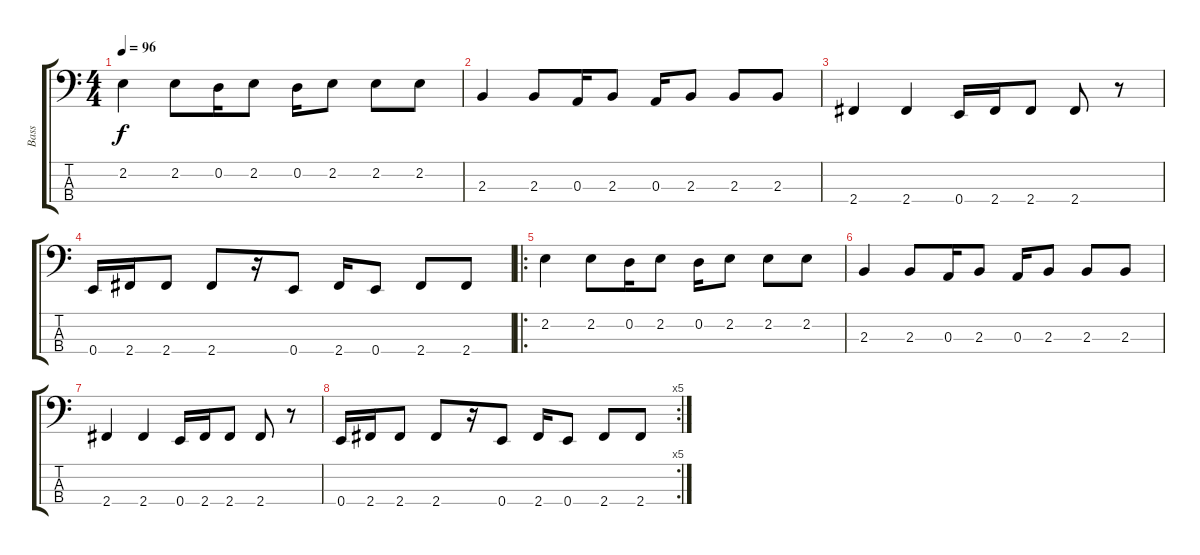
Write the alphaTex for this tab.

\track ("Bass" "Bass") {instrument electricbasspick}
\staff {score tabs}
\tuning (G2 D2 A1 E1) {hide}
\ts (4 4)
\tempo 96
\clef f4
\ks c
2.2.4{dy f} 2.2.8 0.2.16 2.2.8 0.2.16 2.2.8 2.2.8 2.2.8 |
2.3.4 2.3.8 0.3.16 2.3.8 0.3.16 2.3.8 2.3.8 2.3.8 |
2.4.4 2.4.4 0.4.16 2.4.16 2.4.8 2.4.8 r.8 |
0.4.16 2.4.16 2.4.8 2.4.8 r.16 0.4.8 2.4.16 0.4.8 2.4.8 2.4.8 |
\ro
2.2.4 2.2.8 0.2.16 2.2.8 0.2.16 2.2.8 2.2.8 2.2.8 |
2.3.4 2.3.8 0.3.16 2.3.8 0.3.16 2.3.8 2.3.8 2.3.8 |
2.4.4 2.4.4 0.4.16 2.4.16 2.4.8 2.4.8 r.8 |
\rc 5
0.4.16 2.4.16 2.4.8 2.4.8 r.16 0.4.8 2.4.16 0.4.8 2.4.8 2.4.8
